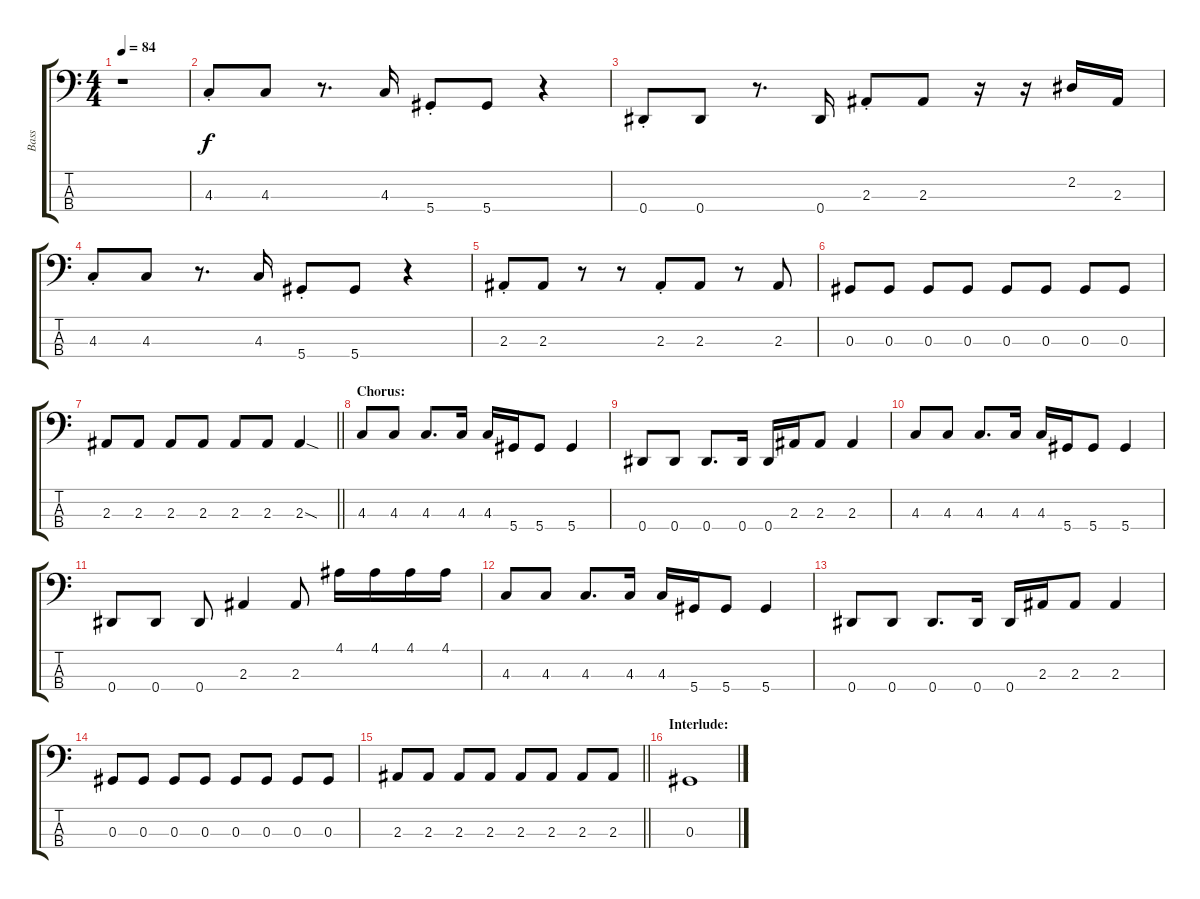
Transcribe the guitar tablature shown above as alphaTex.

\track ("Bass" "Bass") {instrument electricbassfinger}
\staff {score tabs}
\tuning (Gb2 Db2 Ab1 Eb1) {hide}
\ts (4 4)
\tempo 84
\clef f4
\ks c
r.1{dy f} |
4.3{st}.8 4.3.8 r.8{d} 4.3.16 5.4{st}.8 5.4.8 r.4 |
0.4{st}.8 0.4.8 r.8{d} 0.4.16 2.3{st}.8 2.3.8 r.16 r.16 2.2.16 2.3.16 |
4.3{st}.8 4.3.8 r.8{d} 4.3.16 5.4{st}.8 5.4.8 r.4 |
2.3{st}.8 2.3.8 r.8 r.8 2.3{st}.8 2.3.8 r.8 2.3.8 |
0.3.8 0.3.8 0.3.8 0.3.8 0.3.8 0.3.8 0.3.8 0.3.8 |
\barLineRight lightlight
2.3.8 2.3.8 2.3.8 2.3.8 2.3.8 2.3.8 2.3{sod}.4 |
\section ("" "Chorus:")
4.3.8 4.3.8 4.3.8{d} 4.3.16 4.3.16 5.4.16 5.4.8 5.4.4 |
0.4.8 0.4.8 0.4.8{d} 0.4.16 0.4.16 2.3.16 2.3.8 2.3.4 |
4.3.8 4.3.8 4.3.8{d} 4.3.16 4.3.16 5.4.16 5.4.8 5.4.4 |
0.4.8 0.4.8 0.4.8 2.3.4 2.3.8 4.1.16 4.1.16 4.1.16 4.1.16 |
4.3.8 4.3.8 4.3.8{d} 4.3.16 4.3.16 5.4.16 5.4.8 5.4.4 |
0.4.8 0.4.8 0.4.8{d} 0.4.16 0.4.16 2.3.16 2.3.8 2.3.4 |
0.3.8 0.3.8 0.3.8 0.3.8 0.3.8 0.3.8 0.3.8 0.3.8 |
\barLineRight lightlight
2.3.8 2.3.8 2.3.8 2.3.8 2.3.8 2.3.8 2.3.8 2.3.8 |
\section ("" "Interlude:")
0.3.1{volume 0}
